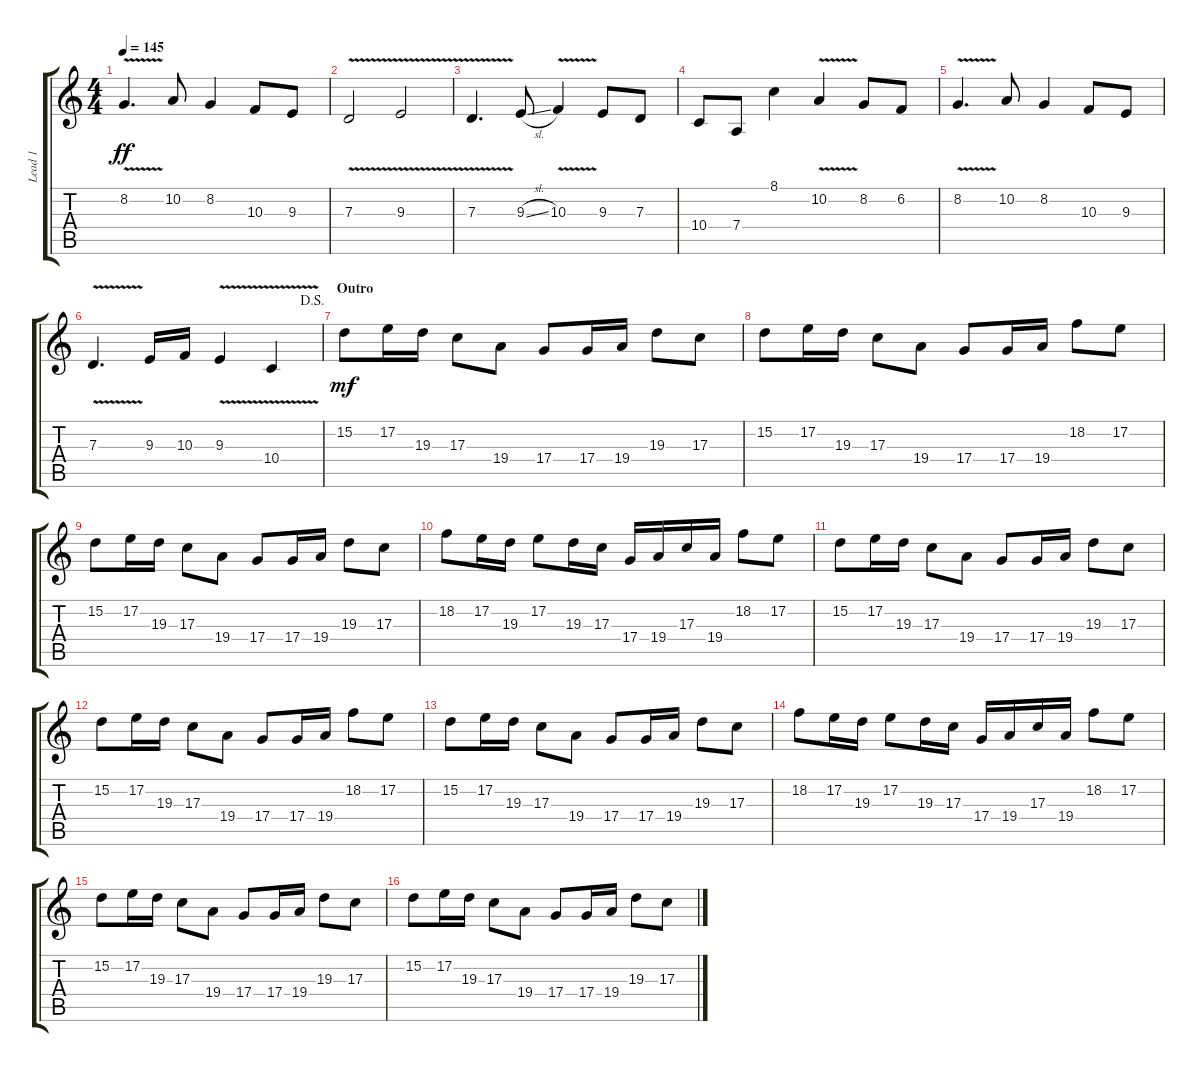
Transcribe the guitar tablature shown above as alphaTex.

\track ("Lead 1" "Lead 1") {instrument lead7fifths}
\staff {score tabs}
\tuning (E4 B3 G3 D3 A2 D2) {hide}
\ts (4 4)
\tempo 145
\clef g2
\ks c
8.2{v}.4{d dy ff} 10.2.8 8.2.4 10.3.8 9.3.8 |
7.3{v}.2 9.3{v}.2 |
7.3{v}.4{d} 9.3{sl}.8 10.3{v}.4 9.3.8 7.3.8 |
10.4.8 7.4.8 8.1.4 10.2{v}.4 8.2.8 6.2.8 |
8.2{v}.4{d} 10.2.8 8.2.4 10.3.8 9.3.8 |
\jump dalsegno
7.3{v}.4{d} 9.3.16 10.3.16 9.3{v}.4 10.4{v}.4 |
\section ("" "Outro")
15.2.8{dy mf} 17.2.16 19.3.16 17.3.8 19.4.8 17.4.8 17.4.16 19.4.16 19.3.8 17.3.8 |
15.2.8 17.2.16 19.3.16 17.3.8 19.4.8 17.4.8 17.4.16 19.4.16 18.2.8 17.2.8 |
15.2.8 17.2.16 19.3.16 17.3.8 19.4.8 17.4.8 17.4.16 19.4.16 19.3.8 17.3.8 |
18.2.8 17.2.16 19.3.16 17.2.8 19.3.16 17.3.16 17.4.16 19.4.16 17.3.16 19.4.16 18.2.8 17.2.8 |
15.2.8 17.2.16 19.3.16 17.3.8 19.4.8 17.4.8 17.4.16 19.4.16 19.3.8 17.3.8 |
15.2.8 17.2.16 19.3.16 17.3.8 19.4.8 17.4.8 17.4.16 19.4.16 18.2.8 17.2.8 |
15.2.8 17.2.16 19.3.16 17.3.8 19.4.8 17.4.8 17.4.16 19.4.16 19.3.8 17.3.8 |
18.2.8 17.2.16 19.3.16 17.2.8 19.3.16 17.3.16 17.4.16 19.4.16 17.3.16 19.4.16 18.2.8 17.2.8 |
15.2.8 17.2.16 19.3.16 17.3.8 19.4.8 17.4.8 17.4.16 19.4.16 19.3.8 17.3.8 |
15.2.8 17.2.16 19.3.16 17.3.8 19.4.8 17.4.8 17.4.16 19.4.16 19.3.8 17.3.8
